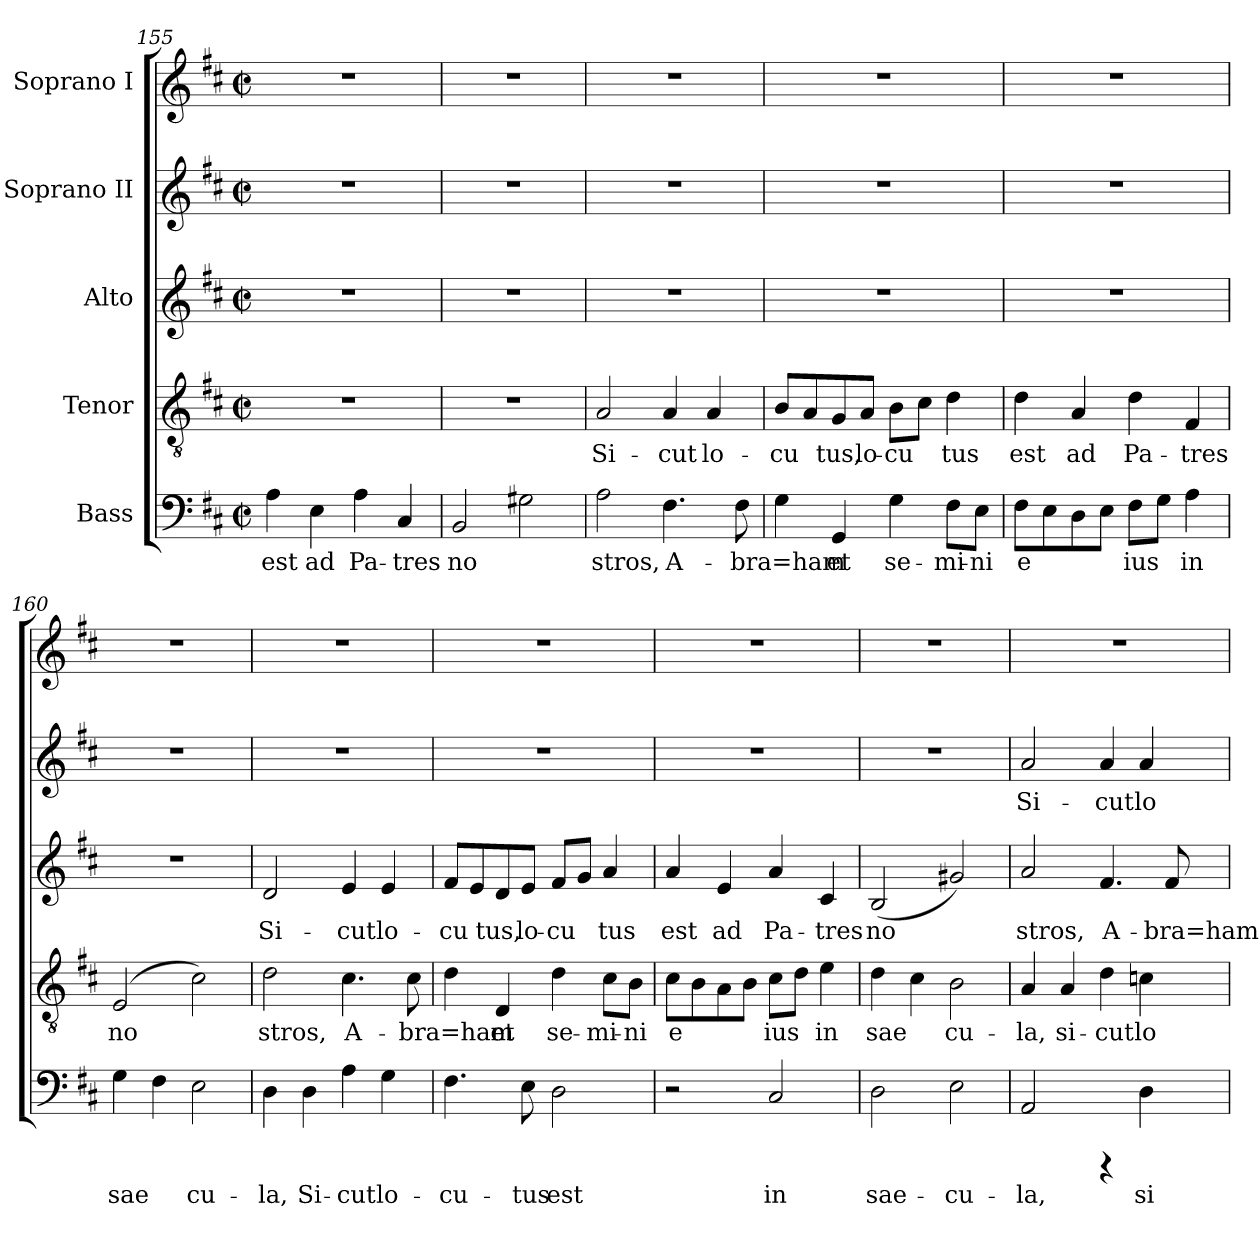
**kern	**text	**kern	**text	**kern	**text	**kern	**text	**kern
*part5	*part5	*part4	*part4	*part3	*part3	*part2	*part2	*part1
*staff5	*staff5	*staff4	*staff4	*staff3	*staff3	*staff2	*staff2	*staff1
*I"Bass	*	*I"Tenor	*	*I"Alto	*	*I"Soprano II	*	*I"Soprano I
*clefF4	*	*clefGv2	*	*clefG2	*	*clefG2	*	*clefG2
*k[f#c#]	*	*k[f#c#]	*	*k[f#c#]	*	*k[f#c#]	*	*k[f#c#]
*D:	*	*D:	*	*D:	*	*D:	*	*D:
*M2/2	*	*M2/2	*	*M2/2	*	*M2/2	*	*M2/2
*met(c|)	*	*met(c|)	*	*met(c|)	*	*met(c|)	*	*met(c|)
=155	=155	=155	=155	=155	=155	=155	=155	=155
!	!LO:LY:b	!	!	!	!	!	!	!
4A\	est	1r	.	1r	.	1r	.	1r
!	!LO:LY:b	!	!	!	!	!	!	!
4E\	ad	.	.	.	.	.	.	.
!	!LO:LY:b	!	!	!	!	!	!	!
4A\	Pa-	.	.	.	.	.	.	.
!	!LO:LY:b	!	!	!	!	!	!	!
4C#/	-tres	.	.	.	.	.	.	.
=156	=156	=156	=156	=156	=156	=156	=156	=156
!	!LO:LY:b	!	!	!	!	!	!	!
2BB/	no-	1r	.	1r	.	1r	.	1r
!	!LO:LY:b	!	!	!	!	!	!	!
2G#X\	--	.	.	.	.	.	.	.
=157	=157	=157	=157	=157	=157	=157	=157	=157
!	!LO:LY:b	!	!LO:LY:b	!	!	!	!	!
2A\	-stros,	2A/	Si-	1r	.	1r	.	1r
!	!LO:LY:b	!	!LO:LY:b	!	!	!	!	!
4.F#\	A-	4A/	-cut	.	.	.	.	.
!	!	!	!LO:LY:b	!	!	!	!	!
.	.	4A/	lo-	.	.	.	.	.
!	!LO:LY:b	!	!	!	!	!	!	!
8F#\	-bra=ham	.	.	.	.	.	.	.
=158	=158	=158	=158	=158	=158	=158	=158	=158
!	!LO:LY:b	!	!LO:LY:b	!	!	!	!	!
4G\	.	8B/L	-cu-	1r	.	1r	.	1r
!	!	!	!LO:LY:b	!	!	!	!	!
.	.	8A/	--	.	.	.	.	.
!	!LO:LY:b	!	!LO:LY:b	!	!	!	!	!
4GG/	et	8G/	-tus,	.	.	.	.	.
!	!	!	!LO:LY:b	!	!	!	!	!
.	.	8A/J	lo-	.	.	.	.	.
!	!LO:LY:b	!	!LO:LY:b	!	!	!	!	!
4G\	se-	8B\L	-cu-	.	.	.	.	.
!	!	!	!LO:LY:b	!	!	!	!	!
.	.	8c#\J	--	.	.	.	.	.
!	!LO:LY:b	!	!LO:LY:b	!	!	!	!	!
8F#\L	-mi-	4d\	-tus	.	.	.	.	.
!	!LO:LY:b	!	!	!	!	!	!	!
8E\J	-ni	.	.	.	.	.	.	.
!!LO:PB:g=z
=159	=159	=159	=159	=159	=159	=159	=159	=159
!	!LO:LY:b	!	!LO:LY:b	!	!	!	!	!
8F#\L	e-	4d\	est	1r	.	1r	.	1r
!	!LO:LY:b	!	!	!	!	!	!	!
8E\	--	.	.	.	.	.	.	.
!	!LO:LY:b	!	!LO:LY:b	!	!	!	!	!
8D\	--	4A/	ad	.	.	.	.	.
!	!LO:LY:b	!	!	!	!	!	!	!
8E\J	--	.	.	.	.	.	.	.
!	!LO:LY:b	!	!LO:LY:b	!	!	!	!	!
8F#\L	-ius	4d\	Pa-	.	.	.	.	.
!	!LO:LY:b	!	!	!	!	!	!	!
8G\J	.	.	.	.	.	.	.	.
!	!LO:LY:b	!	!LO:LY:b	!	!	!	!	!
4A\	in	4F#/	-tres	.	.	.	.	.
=160	=160	=160	=160	=160	=160	=160	=160	=160
!	!LO:LY:b	!	!LO:LY:b	!	!	!	!	!
4G\	sae-	(>2E/	no-	1r	.	1r	.	1r
!	!LO:LY:b	!	!	!	!	!	!	!
4F#\	--	.	.	.	.	.	.	.
!	!LO:LY:b	!	!LO:LY:b	!	!	!	!	!
2E\	-cu-	2c#\)	--	.	.	.	.	.
=161	=161	=161	=161	=161	=161	=161	=161	=161
!	!LO:LY:b	!	!LO:LY:b	!	!LO:LY:b	!	!	!
4D\	-la,	2d\	-stros,	2d/	Si-	1r	.	1r
!	!LO:LY:b	!	!	!	!	!	!	!
4D\	Si-	.	.	.	.	.	.	.
!	!LO:LY:b	!	!LO:LY:b	!	!LO:LY:b	!	!	!
4A\	-cut	4.c#\	A-	4e/	-cut	.	.	.
!	!LO:LY:b	!	!	!	!LO:LY:b	!	!	!
4G\	lo-	.	.	4e/	lo-	.	.	.
!	!	!	!LO:LY:b	!	!	!	!	!
.	.	8c#\	-bra=ham	.	.	.	.	.
=162	=162	=162	=162	=162	=162	=162	=162	=162
!	!LO:LY:b	!	!LO:LY:b	!	!LO:LY:b	!	!	!
4.F#\	-cu-	4d\	.	8f#/L	-cu-	1r	.	1r
!	!	!	!	!	!LO:LY:b	!	!	!
.	.	.	.	8e/	--	.	.	.
!	!	!	!LO:LY:b	!	!LO:LY:b	!	!	!
.	.	4D/	et	8d/	-tus,	.	.	.
!	!LO:LY:b	!	!	!	!LO:LY:b	!	!	!
8E\	-tus	.	.	8e/J	lo-	.	.	.
!	!LO:LY:b	!	!LO:LY:b	!	!LO:LY:b	!	!	!
2D\	est	4d\	se-	8f#/L	-cu-	.	.	.
!	!	!	!	!	!LO:LY:b	!	!	!
.	.	.	.	8g/J	--	.	.	.
!	!	!	!LO:LY:b	!	!LO:LY:b	!	!	!
.	.	8c#\L	-mi-	4a/	-tus	.	.	.
!	!	!	!LO:LY:b	!	!	!	!	!
.	.	8B\J	-ni	.	.	.	.	.
=163	=163	=163	=163	=163	=163	=163	=163	=163
!	!	!	!LO:LY:b	!	!LO:LY:b	!	!	!
2r	.	8c#\L	e-	4a/	est	1r	.	1r
!	!	!	!LO:LY:b	!	!	!	!	!
.	.	8B\	--	.	.	.	.	.
!	!	!	!LO:LY:b	!	!LO:LY:b	!	!	!
.	.	8A\	--	4e/	ad	.	.	.
!	!	!	!LO:LY:b	!	!	!	!	!
.	.	8B\J	--	.	.	.	.	.
!	!LO:LY:b	!	!LO:LY:b	!	!LO:LY:b	!	!	!
2C#/	in	8c#\L	-ius	4a/	Pa-	.	.	.
!	!	!	!LO:LY:b	!	!	!	!	!
.	.	8d\J	.	.	.	.	.	.
!	!	!	!LO:LY:b	!	!LO:LY:b	!	!	!
.	.	4e\	in	4c#/	-tres	.	.	.
!!LO:PB:g=z
=164	=164	=164	=164	=164	=164	=164	=164	=164
!	!LO:LY:b	!	!LO:LY:b	!	!LO:LY:b	!	!	!
2D\	sae-	4d\	sae-	(<2B/	no-	1r	.	1r
!	!	!	!LO:LY:b	!	!	!	!	!
.	.	4c#\	--	.	.	.	.	.
!	!LO:LY:b	!	!LO:LY:b	!	!LO:LY:b	!	!	!
2E\	-cu-	2B\	-cu-	2g#X/)	--	.	.	.
=165	=165	=165	=165	=165	=165	=165	=165	=165
!	!LO:LY:b	!	!LO:LY:b	!	!LO:LY:b	!	!LO:LY:b	!
2AA/	-la,	4A/	-la,	2a/	-stros,	2a/	Si-	1r
!	!	!	!LO:LY:b	!	!	!	!	!
.	.	4A/	si-	.	.	.	.	.
!	!	!	!LO:LY:b	!	!LO:LY:b	!	!LO:LY:b	!
4rCCC	.	4d\	-cut	4.f#/	A-	4a/	-cut	.
!	!LO:LY:b	!	!LO:LY:b	!	!	!	!LO:LY:b	!
4D\	si-	4cn\	lo-	.	.	4a/	lo-	.
!	!	!	!	!	!LO:LY:b	!	!	!
.	.	.	.	8f#/	-bra=ham	.	.	.
=	=	=	=	=	=	=	=	=
*-	*-	*-	*-	*-	*-	*-	*-	*-
